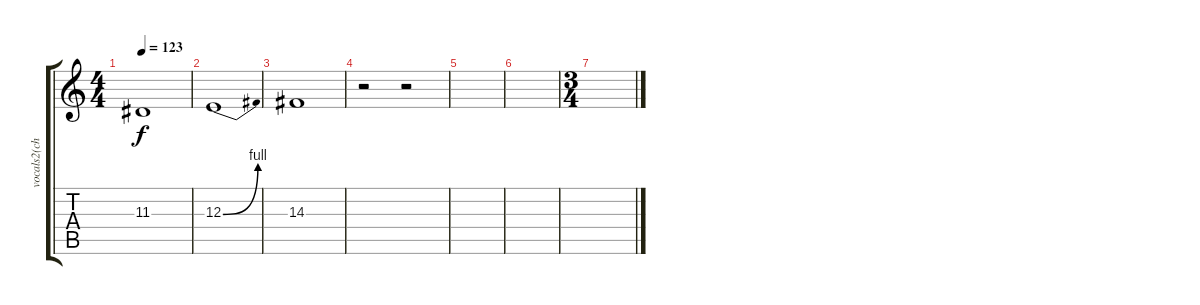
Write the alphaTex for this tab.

\track ("vocals2(chorus only)" "vocals2(ch") {instrument choiraahs}
\staff {score tabs}
\tuning (Db4 Ab3 E3 B2 Gb2 B1) {hide}
\ts (4 4)
\tempo 123
\clef g2
\ks c
11.3{t}.1{dy f} |
12.3{be (bend 0 0 60 4)}.1 |
14.3.1{volume 0} |
r.2 r.2 |
|
|
\ts (3 4)
